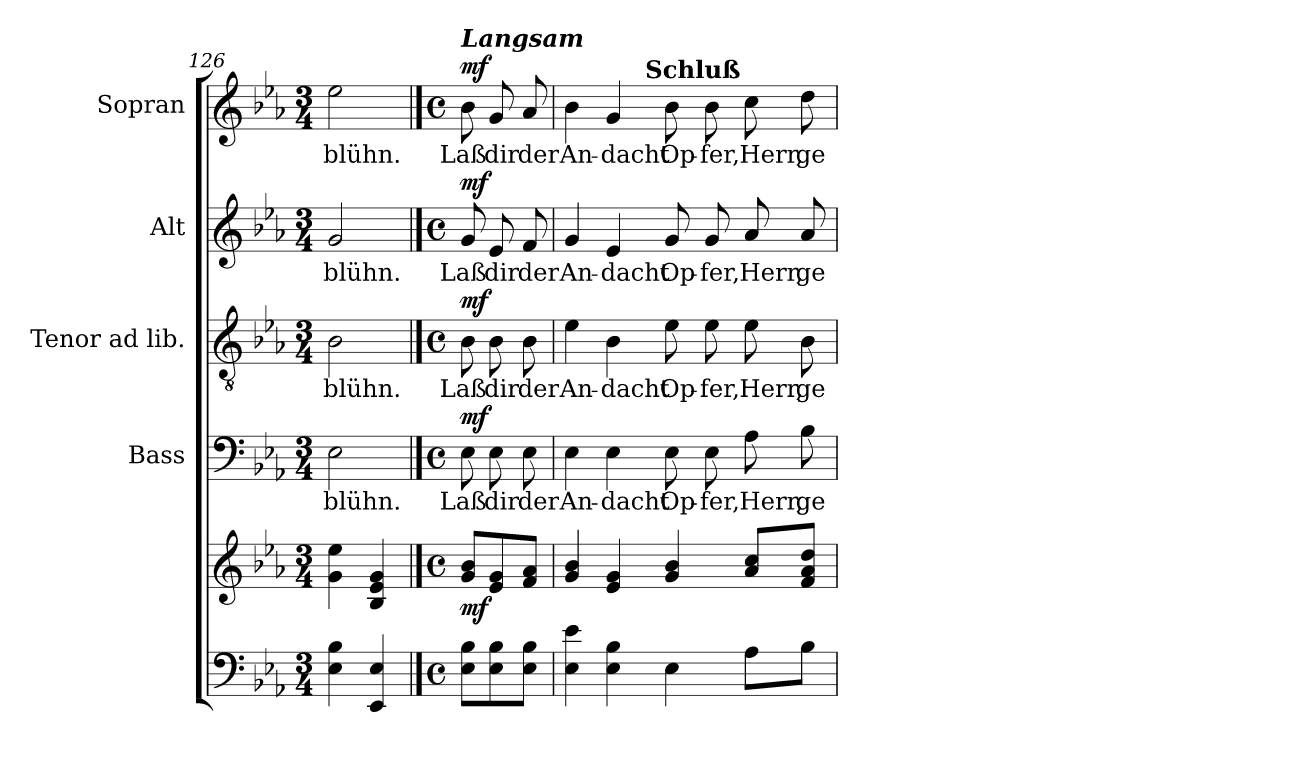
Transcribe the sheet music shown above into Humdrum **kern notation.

**kern	**kern	**dynam	**kern	**text	**dynam	**kern	**text	**dynam	**kern	**text	**dynam	**kern	**text	**dynam
*part5	*part5	*part5	*part4	*part4	*part4	*part3	*part3	*part3	*part2	*part2	*part2	*part1	*part1	*part1
*staff6	*staff5	*staff5/6	*staff4	*staff4	*staff4	*staff3	*staff3	*staff3	*staff2	*staff2	*staff2	*staff1	*staff1	*staff1
*	*	*	*I"Bass	*	*	*I"Tenor ad lib.	*	*	*I"Alt	*	*	*I"Sopran	*	*
*	*	*	*I'B.	*	*	*I'T.	*	*	*I'A.	*	*	*I'S.	*	*
*clefF4	*clefG2	*	*clefF4	*	*	*clefGv2	*	*	*clefG2	*	*	*clefG2	*	*
*k[b-e-a-]	*k[b-e-a-]	*	*k[b-e-a-]	*	*	*k[b-e-a-]	*	*	*k[b-e-a-]	*	*	*k[b-e-a-]	*	*
*E-:	*E-:	*	*E-:	*	*	*E-:	*	*	*E-:	*	*	*E-:	*	*
*M3/4	*M3/4	*	*M3/4	*	*	*M3/4	*	*	*M3/4	*	*	*M3/4	*	*
=126	=126	=126	=126	=126	=126	=126	=126	=126	=126	=126	=126	=126	=126	=126
!	!	!	!	!LO:LY:b	!	!	!LO:LY:b	!	!	!LO:LY:b	!	!	!LO:LY:b	!
4E-\ 4B-\	4g\ 4ee-\	.	2E-\	blühn.	.	2B-\	blühn.	.	2g/	blühn.	.	2ee-\	blühn.	.
4EE-/ 4E-/	4B-/ 4e-/ 4g/	.	.	.	.	.	.	.	.	.	.	.	.	.
!!LO:PB:g=z
==127	==127	==127	==127	==127	==127	==127	==127	==127	==127	==127	==127	==127	==127	==127
*M4/4	*M4/4	*	*M4/4	*	*	*M4/4	*	*	*M4/4	*	*	*M4/4	*	*
*met(c)	*met(c)	*	*met(c)	*	*	*met(c)	*	*	*met(c)	*	*	*met(c)	*	*
!	!	!	!	!	!	!	!	!	!	!	!	!LO:TX:a:Bi:t=Langsam	!	!
!	!	!LO:DY:b	!	!LO:LY:b	!LO:DY:a	!	!LO:LY:b	!LO:DY:a	!	!LO:LY:b	!LO:DY:a	!	!LO:LY:b	!LO:DY:a
8E-\ 8B-\L	8g/ 8b-/L	mf	8E-\	Laß	mf	8B-\	Laß	mf	8g/	Laß	mf	8b-\	Laß	mf
!	!	!	!	!LO:LY:b	!	!	!LO:LY:b	!	!	!LO:LY:b	!	!	!LO:LY:b	!
8E-\ 8B-\	8e-/ 8g/	.	8E-\	dir	.	8B-\	dir	.	8e-/	dir	.	8g/	dir	.
!	!	!	!	!LO:LY:b	!	!	!LO:LY:b	!	!	!LO:LY:b	!	!	!LO:LY:b	!
8E-\ 8B-\J	8f/ 8a-/J	.	8E-\	der	.	8B-\	der	.	8f/	der	.	8a-/	der	.
=128	=128	=128	=128	=128	=128	=128	=128	=128	=128	=128	=128	=128	=128	=128
!	!	!	!	!LO:LY:b	!	!	!LO:LY:b	!	!	!LO:LY:b	!	!	!LO:LY:b	!
*	*	*	*	*	*	*	*	*	*	*	*	*^	*	*
4E-\ 4e-\	4g/ 4b-/	.	4E-\	An-	.	4e-\	An-	.	4g/	An-	.	4b-\	4..ryy	An-	.
!	!	!	!	!LO:LY:b	!	!	!LO:LY:b	!	!	!LO:LY:b	!	!	!	!LO:LY:b	!
4E-\ 4B-\	4e-/ 4g/	.	4E-\	-dacht	.	4B-\	-dacht	.	4e-/	-dacht	.	4g/	.	-dacht	.
!	!	!	!	!	!	!	!	!	!	!	!	!	!LO:TX:a:B:t=Schluß	!	!
.	.	.	.	.	.	.	.	.	.	.	.	.	2ryy	.	.
!	!	!	!	!LO:LY:b	!	!	!LO:LY:b	!	!	!LO:LY:b	!	!	!	!LO:LY:b	!
4E-\	4g/ 4b-/	.	8E-\	Op-	.	8e-\	Op-	.	8g/	Op-	.	8b-\	.	Op-	.
!	!	!	!	!LO:LY:b	!	!	!LO:LY:b	!	!	!LO:LY:b	!	!	!	!LO:LY:b	!
.	.	.	8E-\	-fer,	.	8e-\	-fer,	.	8g/	-fer,	.	8b-\	.	-fer,	.
!	!	!	!	!LO:LY:b	!	!	!LO:LY:b	!	!	!LO:LY:b	!	!	!	!LO:LY:b	!
8A-\L	8a-/ 8cc/L	.	8A-\	Herr,	.	8e-\	Herr,	.	8a-/	Herr,	.	8cc\	.	Herr,	.
!	!	!	!	!LO:LY:b	!	!	!LO:LY:b	!	!	!LO:LY:b	!	!	!	!LO:LY:b	!
8B-\J	8f/ 8a-/ 8dd/J	.	8B-\	ge-	.	8B-\	ge-	.	8a-/	ge-	.	8dd\	.	ge-	.
.	.	.	.	.	.	.	.	.	.	.	.	.	16ryy	.	.
*	*	*	*	*	*	*	*	*	*	*	*	*v	*v	*	*
=	=	=	=	=	=	=	=	=	=	=	=	=	=	=
*-	*-	*-	*-	*-	*-	*-	*-	*-	*-	*-	*-	*-	*-	*-
